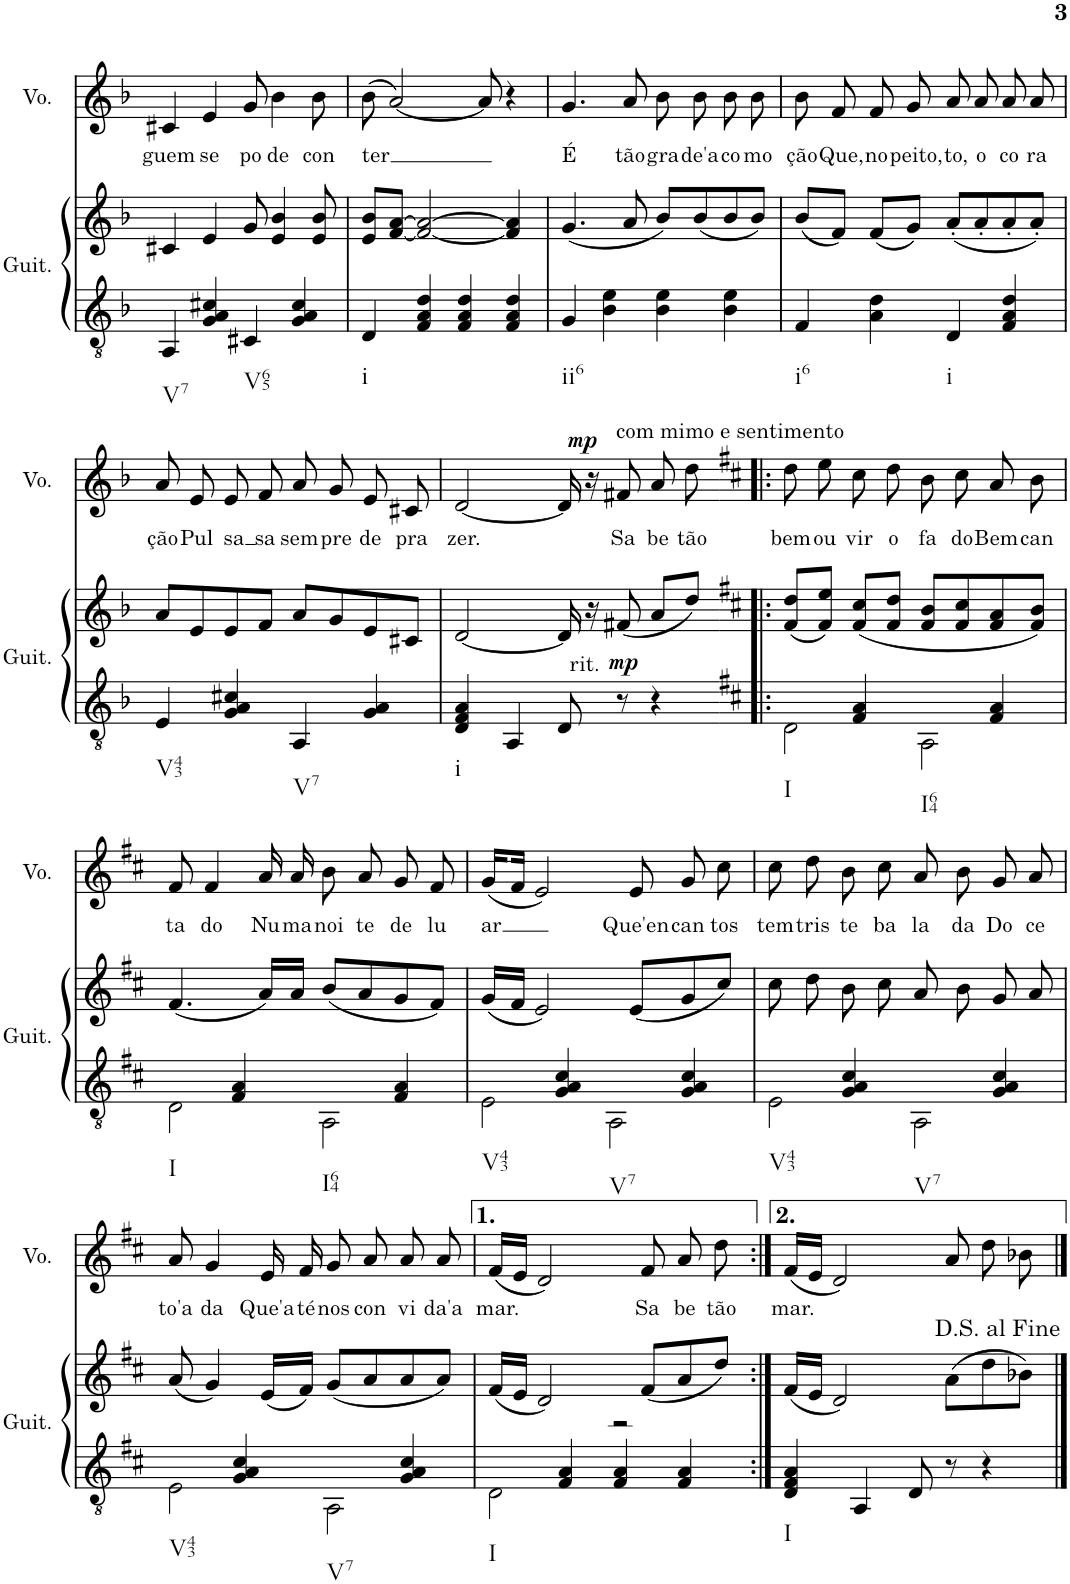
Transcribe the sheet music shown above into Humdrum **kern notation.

**kern	**kern	**dynam	**kern	**text	**dynam
*part2	*part2	*part2	*part1	*part1	*part1
*staff3	*staff2	*staff2/3	*staff1	*staff1	*staff1
*I"Classical Guitar	*	*	*I"Voice	*	*
*I'Guit.	*	*	*I'Vo.	*	*
!!LO:PB:g=z
*clefGv2	*clefG2	*	*clefG2	*	*
*k[b-]	*k[b-]	*	*k[b-]	*	*
*M4/4	*M4/4	*	*M4/4	*	*
*met(c)	*met(c)	*	*met(c)	*	*
=29	=29	=29	=29	=29	=29
!LO:TX:b:t=V7	!	!	!	!	!
!	!	!	!	!LO:LY:b	!
4AA/	4c#X/	.	4c#X/	guem	.
!	!	!	!	!LO:LY:b	!
4G/ 4A/ 4c#X/	4e/	.	4e/	se	.
!LO:TX:b:t=V65	!	!	!	!	!
!	!	!	!	!LO:LY:b	!
4C#X/	8g/	.	8g/	po	.
!	!	!	!	!LO:LY:b	!
.	4e/ 4b-/	.	4b-\	de	.
4G/ 4A/ 4c#/	.	.	.	.	.
!	!	!	!	!LO:LY:b	!
.	8e/ 8b-/	.	8b-\	con	.
=30	=30	=30	=30	=30	=30
!LO:TX:b:t=i	!	!	!	!	!
!	!	!	!	!LO:LY:b	!
4D/	8e/ 8b-/L	.	(8b-\	ter	.
.	[8f/ [8a/J	.	[2a/)	.	.
4F/ 4A/ 4d/	2f/_ 2a/_	.	.	.	.
4F/ 4A/ 4d/	.	.	.	.	.
.	.	.	8a/]	.	.
4F/ 4A/ 4d/	4f/] 4a/]	.	4r	.	.
=31	=31	=31	=31	=31	=31
!LO:TX:b:t=ii6	!	!	!	!	!
!	!	!	!	!LO:LY:b	!
4G/	(4.g/	.	4.g/	É	.
4B-\ 4e\	.	.	.	.	.
!	!	!	!	!LO:LY:b	!
.	8a/	.	8a/	tão	.
!	!	!	!	!LO:LY:b	!
4B-\ 4e\	8b-/L)	.	8b-\	gra	.
!	!	!	!	!LO:LY:b	!
.	(8b-/	.	8b-\	de'a	.
!	!	!	!	!LO:LY:b	!
4B-\ 4e\	8b-/	.	8b-\	co	.
!	!	!	!	!LO:LY:b	!
.	8b-/J)	.	8b-\	mo	.
=32	=32	=32	=32	=32	=32
!LO:TX:b:t=i6	!	!	!	!	!
!	!	!	!	!LO:LY:b	!
4F/	(8b-/L	.	8b-\	ção	.
!	!	!	!	!LO:LY:b	!
.	8f/J)	.	8f/	Que,	.
!	!	!	!	!LO:LY:b	!
4A\ 4d\	(8f/L	.	8f/	no	.
!	!	!	!	!LO:LY:b	!
.	8g/J)	.	8g/	peito,	.
!LO:TX:b:t=i	!	!	!	!	!
!	!	!	!	!LO:LY:b	!
4D/	(8a'/L	.	8a/	to,	.
!	!	!	!	!LO:LY:b	!
.	8a'/	.	8a/	o	.
!	!	!	!	!LO:LY:b	!
4F/ 4A/ 4d/	8a'/	.	8a/	co	.
!	!	!	!	!LO:LY:b	!
.	8a'/J)	.	8a/	ra	.
!!LO:LB:g=z
=33	=33	=33	=33	=33	=33
!LO:TX:b:t=V43	!	!	!	!	!
!	!	!	!	!LO:LY:b	!
4E/	8a/L	.	8a/	ção	.
!	!	!	!	!LO:LY:b	!
.	8e/	.	8e/	Pul	.
!	!	!	!	!LO:LY:b	!
4G/ 4A/ 4c#X/	8e/	.	8e/	sa	.
!	!	!	!	!LO:LY:b	!
.	8f/J	.	8f/	sa	.
!LO:TX:b:t=V7	!	!	!	!	!
!	!	!	!	!LO:LY:b	!
4AA/	8a/L	.	8a/	sem	.
!	!	!	!	!LO:LY:b	!
.	8g/	.	8g/	pre	.
!	!	!	!	!LO:LY:b	!
4G/ 4A/	8e/	.	8e/	de	.
!	!	!	!	!LO:LY:b	!
.	8c#X/J	.	8c#X/	pra	.
=34	=34	=34	=34	=34	=34
!LO:TX:b:t=i	!	!	!	!	!
!	!	!	!	!LO:LY:b	!
4D/ 4F/ 4A/	[2d/	.	[2d/	zer.	.
4AA/	.	.	.	.	.
!LO:TX:a:t=rit.	!	!	!	!	!
8D/	16d/]	.	16d/]	.	.
!	!	!	!	!	!LO:DY:a
.	16r	.	16r	.	mp
!	!	!	!LO:TX:a:t=com mimo e sentimento	!	!
!	!	!LO:DY:b	!	!LO:LY:b	!
8r	(8f#X/	mp	8f#X/	Sa	.
!	!	!	!	!LO:LY:b	!
4r	8a/L	.	8a/	be	.
!	!	!	!	!LO:LY:b	!
.	8dd/J)	.	8dd\	tão	.
=35!|:	=35!|:	=35!|:	=35!|:	=35!|:	=35!|:
*k[f#c#]	*k[f#c#]	*	*k[f#c#]	*	*
*^	*	*	*	*	*
!LO:TX:b:t=I	!	!	!	!	!	!
!	!	!	!	!	!LO:LY:b	!
2D\	4ryy	(8f#/ 8dd/L	.	8dd\	bem	.
!	!	!	!	!	!LO:LY:b	!
.	.	8f#/ 8ee/J)	.	8ee\	ou	.
!	!	!	!	!	!LO:LY:b	!
.	4F#/ 4A/	(8f#/ 8cc#/L	.	8cc#\	vir	.
!	!	!	!	!	!LO:LY:b	!
.	.	8f#/ 8dd/J	.	8dd\	o	.
!LO:TX:b:t=I64	!	!	!	!	!	!
!	!	!	!	!	!LO:LY:b	!
2AA\	4ryy	8f#/ 8b/L	.	8b\	fa	.
!	!	!	!	!	!LO:LY:b	!
.	.	8f#/ 8cc#/	.	8cc#\	do	.
!	!	!	!	!	!LO:LY:b	!
.	4F#/ 4A/	8f#/ 8a/	.	8a/	Bem	.
!	!	!	!	!	!LO:LY:b	!
.	.	8f#/ 8b/J)	.	8b\	can	.
!!LO:LB:g=z
=36	=36	=36	=36	=36	=36	=36
!LO:TX:b:t=I	!	!	!	!	!	!
!	!	!	!	!	!LO:LY:b	!
2D\	4ryy	(4.f#/	.	8f#/	ta	.
!	!	!	!	!	!LO:LY:b	!
.	.	.	.	4f#/	do	.
.	4F#/ 4A/	.	.	.	.	.
!	!	!	!	!	!LO:LY:b	!
.	.	16a/LL)	.	16a/	Nu	.
!	!	!	!	!	!LO:LY:b	!
.	.	16a/JJ	.	16a/	ma	.
!LO:TX:b:t=I64	!	!	!	!	!	!
!	!	!	!	!	!LO:LY:b	!
2AA\	4ryy	(8b/L	.	8b\	noi	.
!	!	!	!	!	!LO:LY:b	!
.	.	8a/	.	8a/	te	.
!	!	!	!	!	!LO:LY:b	!
.	4F#/ 4A/	8g/	.	8g/	de	.
!	!	!	!	!	!LO:LY:b	!
.	.	8f#/J)	.	8f#/	lu	.
=37	=37	=37	=37	=37	=37	=37
!LO:TX:b:t=V43	!	!	!	!	!	!
!	!	!	!	!	!LO:LY:b	!
2E\	4ryy	(16g/LL	.	(16g/LL	ar	.
.	.	16f#/JJ	.	16f#/JL	.	.
.	.	2e/)	.	2e/)	.	.
.	4G/ 4A/ 4c#/	.	.	.	.	.
!LO:TX:b:t=V7	!	!	!	!	!	!
2AA\	4ryy	.	.	.	.	.
!	!	!	!	!	!LO:LY:b	!
.	.	(8e/L	.	8e/	Que'en	.
!	!	!	!	!	!LO:LY:b	!
.	4G/ 4A/ 4c#/	8g/	.	8g/	can	.
!	!	!	!	!	!LO:LY:b	!
.	.	8cc#/J)	.	8cc#\	tos	.
=38	=38	=38	=38	=38	=38	=38
!LO:TX:b:t=V43	!	!	!	!	!	!
!	!	!	!	!	!LO:LY:b	!
2E\	4ryy	8cc#\	.	8cc#\	tem	.
!	!	!	!	!	!LO:LY:b	!
.	.	8dd\	.	8dd\	tris	.
!	!	!	!	!	!LO:LY:b	!
.	4G/ 4A/ 4c#/	8b\	.	8b\	te	.
!	!	!	!	!	!LO:LY:b	!
.	.	8cc#\	.	8cc#\	ba	.
!LO:TX:b:t=V7	!	!	!	!	!	!
!	!	!	!	!	!LO:LY:b	!
2AA\	4ryy	8a/	.	8a/	la	.
!	!	!	!	!	!LO:LY:b	!
.	.	8b\	.	8b\	da	.
!	!	!	!	!	!LO:LY:b	!
.	4G/ 4A/ 4c#/	8g/	.	8g/	Do	.
!	!	!	!	!	!LO:LY:b	!
.	.	8a/	.	8a/	ce	.
!!LO:LB:g=z
=39	=39	=39	=39	=39	=39	=39
!LO:TX:b:t=V43	!	!	!	!	!	!
!	!	!	!	!	!LO:LY:b	!
2E\	4ryy	(8a/	.	8a/	to'a	.
!	!	!	!	!	!LO:LY:b	!
.	.	4g/)	.	4g/	da	.
.	4G/ 4A/ 4c#/	.	.	.	.	.
!	!	!	!	!	!LO:LY:b	!
.	.	(16e/LL	.	16e/	Que'a	.
!	!	!	!	!	!LO:LY:b	!
.	.	16f#/JJ)	.	16f#/	té	.
!LO:TX:b:t=V7	!	!	!	!	!	!
!	!	!	!	!	!LO:LY:b	!
2AA\	4ryy	(8g/L	.	8g/	nos	.
!	!	!	!	!	!LO:LY:b	!
.	.	8a/	.	8a/	con	.
!	!	!	!	!	!LO:LY:b	!
.	4G/ 4A/ 4c#/	8a/	.	8a/	vi	.
!	!	!	!	!	!LO:LY:b	!
.	.	8a/J)	.	8a/	da'a	.
=40	=40	=40	=40	=40	=40	=40
!LO:TX:b:t=I	!	!	!	!	!	!
!	!	!	!	!	!LO:LY:b	!
2D\	4ryy	(16f#/LL	.	(16f#/LL	mar.	.
.	.	16e/JJ	.	16e/JJ	.	.
.	.	2d/)	.	2d/)	.	.
.	4F#/ 4A/	.	.	.	.	.
2r	4F#/ 4A/	.	.	.	.	.
!	!	!	!	!	!LO:LY:b	!
.	.	(8f#/L	.	8f#/	Sa	.
!	!	!	!	!	!LO:LY:b	!
.	4F#/ 4A/	8a/	.	8a/	be	.
!	!	!	!	!	!LO:LY:b	!
.	.	8dd/J)	.	8dd\	tão	.
*v	*v	*	*	*	*	*
=41:|!	=41:|!	=41:|!	=41:|!	=41:|!	=41:|!
!LO:TX:b:t=I	!	!	!	!	!
!	!	!	!	!LO:LY:b	!
4D/ 4F#/ 4A/	(16f#/LL	.	(16f#/LL	mar.	.
.	16e/JJ	.	16e/JJ	.	.
.	2d/)	.	2d/)	.	.
4AA/	.	.	.	.	.
8D/	.	.	.	.	.
8r	(8a\L	.	8a/	.	.
4r	8dd\	.	8dd\	.	.
.	8b-X\J)	.	8b-X\	.	.
==	==	==	==	==	==
*-	*-	*-	*-	*-	*-
